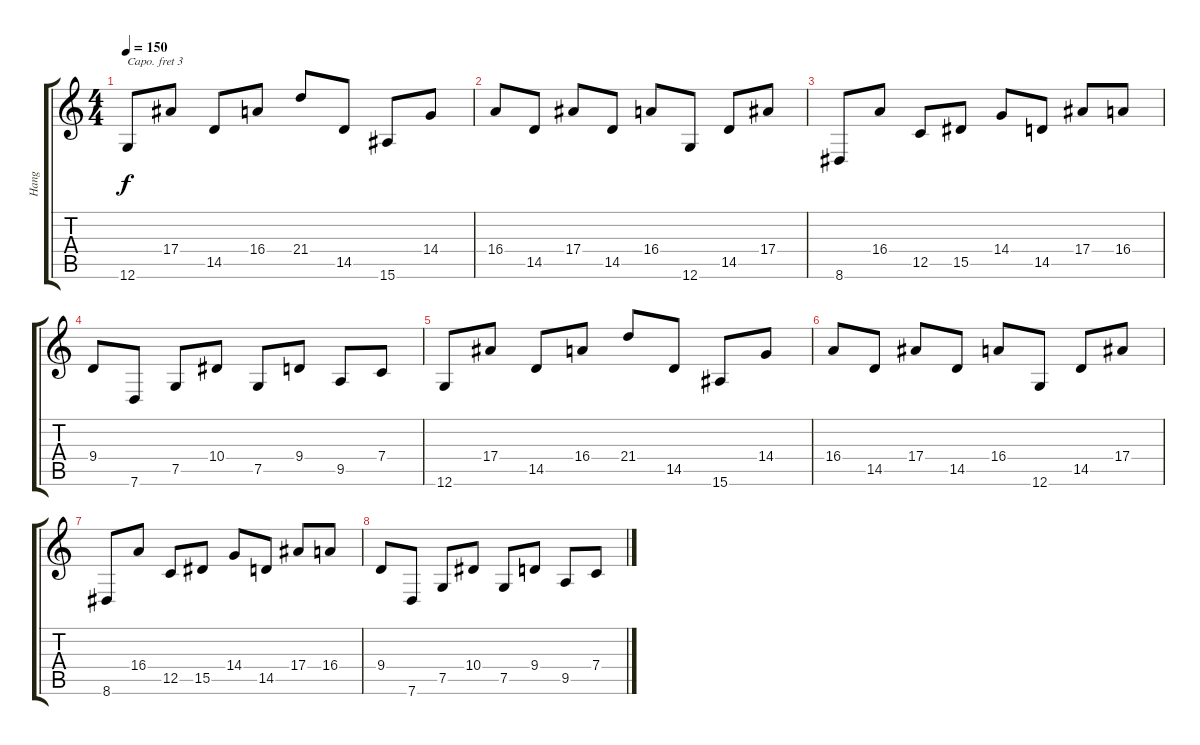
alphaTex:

\track ("Hang" "Hang") {instrument steeldrums}
\staff {score tabs}
\capo 3
\tuning (E4 B3 G3 D3 A2 E2) {hide}
\ts (4 4)
\tempo 150
\clef g2
\ks c
12.6.8{dy f} 17.4.8 14.5.8 16.4.8 21.4.8 14.5.8 15.6.8 14.4.8 |
16.4.8 14.5.8 17.4.8 14.5.8 16.4.8 12.6.8 14.5.8 17.4.8 |
8.6.8 16.4.8 12.5.8 15.5.8 14.4.8 14.5.8 17.4.8 16.4.8 |
9.4.8 7.6.8 7.5.8 10.4.8 7.5.8 9.4.8 9.5.8 7.4.8 |
12.6.8 17.4.8 14.5.8 16.4.8 21.4.8 14.5.8 15.6.8 14.4.8 |
16.4.8 14.5.8 17.4.8 14.5.8 16.4.8 12.6.8 14.5.8 17.4.8 |
8.6.8 16.4.8 12.5.8 15.5.8 14.4.8 14.5.8 17.4.8 16.4.8 |
9.4.8 7.6.8 7.5.8 10.4.8 7.5.8 9.4.8 9.5.8 7.4.8
